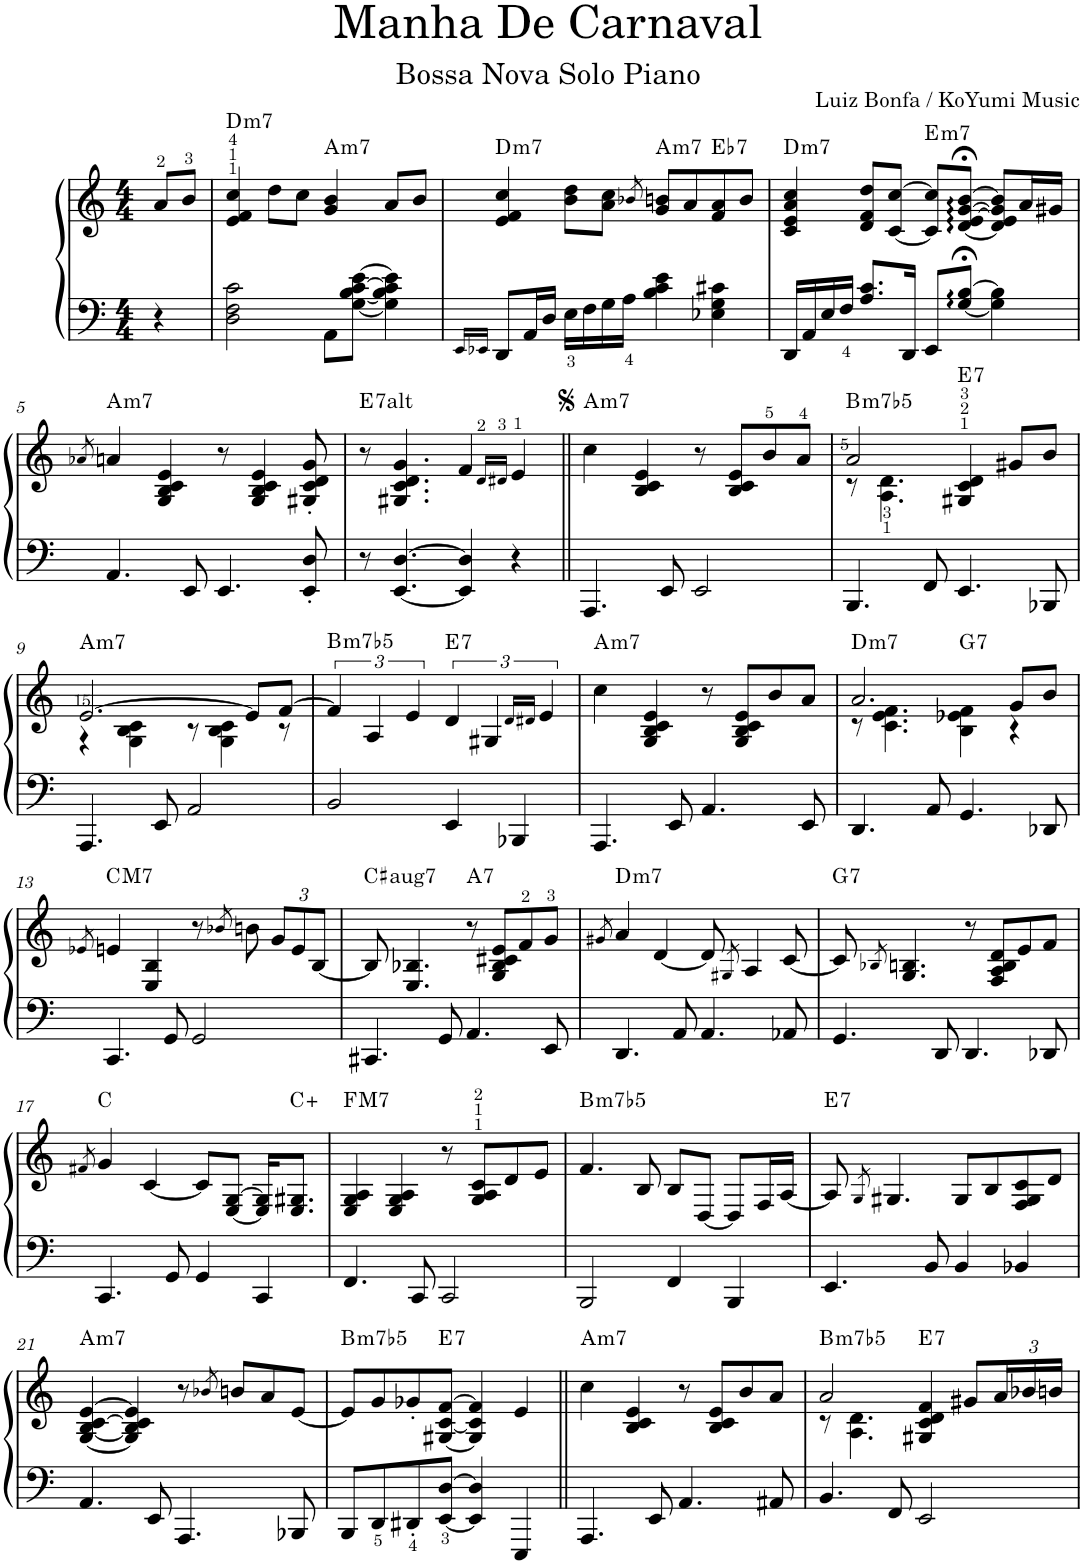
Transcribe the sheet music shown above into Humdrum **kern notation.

**kern	**kern	**harte
*part1	*part1	*part1
*staff2	*staff1	*
*I"Piano	*	*
*I'Pno.	*	*
*clefF4	*clefG2	*
*k[]	*k[]	*
*M4/4	*M4/4	*
=1	=1	=1
4r	8a/L	.
.	8b/J	.
=2	=2	=2
!	!	!LO:H:kt=m7
2D\ 2F\ 2c\	4e/ 4f/ 4cc/	D:min7
.	8dd\L	.
.	8cc\J	.
!	!	!LO:H:kt=m7
8AA\L	4g/ 4b/	A:min7
[8G\ [8B\ [8c\ [8e\J	.	.
4G\] 4B\] 4c\] 4e\]	8a/L	.
.	8b/J	.
=3	=3	=3
16qEE/LL	.	.
16qEE-X/JJ	.	.
!	!	!LO:H:kt=m7
8DD/L	4e/ 4f/ 4cc/	D:min7
16AA/L	.	.
16D/JJ	.	.
16E\LL	8b\ 8dd\L	.
16F\	.	.
16G\	8a\ 8cc\J	.
16A\JJ	.	.
.	8qb-X/	.
!	!	!LO:H:kt=m7
4B\ 4c\ 4e\	8g/ 8bn/L	A:min7
.	8a/	.
!	!	!LO:H:kt=7
4E-X\ 4G\ 4c#X\	8f/ 8a/	Eb:7
.	8b/J	.
=4	=4	=4
!	!	!LO:H:kt=m7
16DD/LL	4c/ 4e/ 4a/ 4cc/	D:min7
16AA/	.	.
16E/	.	.
16F/JJ	.	.
8.A/ 8.c/L	8d/ 8f/ 8dd/L	.
.	[8c/ [8cc/J	.
16DD/Jk	.	.
!	!	!LO:H:kt=m7
8EE/L	8c/] 8cc/]L	E:min7
[8G/;< [8B/;<J	[8d/;< [8e/;< [8g/;< [8b/;<J	.
4G\] 4B\]	8d/] 8e/] 8g/] 8b/]L	.
.	16a/L	.
.	16g#X/JJ	.
!!LO:LB:g=z
=5	=5	=5
.	8qa-X/	.
!	!	!LO:H:kt=m7
4.AA/	4an/	A:min7
.	4G/ 4B/ 4c/ 4e/	.
8EE/	.	.
4.EE/	8r	.
.	4G/ 4B/ 4c/ 4e/	.
8EE/' 8D/'	8G#X/' 8c/' 8d/' 8g/'	.
=6	=6	=6
!	!	!LO:H:kt=7
8r	8r	E:(3,b5,#5,b7,b9,#9)
[4.EE/ [4.D/	4.G#X/ 4.c/ 4.d/ 4.g/	.
4EE/] 4D/]	4f/	.
.	16qd/LL	.
.	16qd#X/JJ	.
4r	4e/	.
=7||	=7||	=7||
!	!	!LO:H:kt=m7
4.AAA/	4cc\	A:min7
.	4B/ 4c/ 4e/	.
8EE/	.	.
2EE/	8r	.
.	8B/ 8c/ 8e/L	.
.	8b/	.
.	8a/J	.
=8	=8	=8
*	*^	*
!	!	!	!LO:H:kt=m7b5
4.BBB/	2a/	8r	B:hdim7
.	.	4.A\ 4.d\	.
8FF/	.	.	.
!	!	!	!LO:H:kt=7
4.EE/	4G#X/ 4c/ 4d/	2ryy	E:7
.	8g#X/L	.	.
8BBB-X/	8b/J	.	.
!!LO:LB:g=z	!!
=9	=9	=9	=9
!	!	!	!LO:H:kt=m7
4.AAA/	[2.e/	4r	A:min7
.	.	4G\ 4B\ 4c\	.
8EE/	.	.	.
2AA/	.	8r	.
.	.	4G\ 4B\ 4c\	.
.	8e/L]	.	.
.	[8f/J	8r	.
=10	=10	=10	=10
!	!	!	!LO:H:kt=m7b5
*	*v	*v	*
2BB/	6f/]	B:hdim7
.	6A/	.
.	6e/	.
!	!	!LO:H:kt=7
4EE/	6d/	E:7
.	6G#X/	.
4BBB-X/	.	.
.	16qd/LL	.
.	16qd#X/JJ	.
.	6e/	.
=11	=11	=11
!	!	!LO:H:kt=m7
4.AAA/	4cc\	A:min7
.	4G/ 4B/ 4c/ 4e/	.
8EE/	.	.
4.AA/	8r	.
.	8G/ 8B/ 8c/ 8e/L	.
.	8b/	.
8EE/	8a/J	.
=12	=12	=12
*	*^	*
!	!	!	!LO:H:kt=m7
4.DD/	2.a/	8r	D:min7
.	.	4.c\ 4.e\ 4.f\	.
8AA/	.	.	.
!	!	!	!LO:H:kt=7
4.GG/	.	4B\ 4e-X\ 4f\	G:7
.	8g/L	4r	.
8DD-X/	8b/J	.	.
*	*v	*v	*
!!LO:LB:g=z
=13	=13	=13
.	8qe-X/	.
!	!	!LO:H:kt=M7
4.CC/	4en/	C:maj7
.	4E/ 4B/	.
8GG/	.	.
2GG/	8r	.
.	8qb-X/	.
.	8bn\	.
*	*Xbrackettup	*
.	12g/L	.
.	12e/	.
.	[12B/J	.
=14	=14	=14
!	!	!LO:H:kt=aug7
4.CC#X/	8B/]	C#:aug(b7)
.	4.E/ 4.B-X/	.
8GG/	.	.
!	!	!LO:H:kt=7
4.AA/	8r	A:7
.	8G/ 8B-/ 8c#X/ 8e/L	.
.	8f/	.
8EE/	8g/J	.
=15	=15	=15
.	8qg#X/	.
!	!	!LO:H:kt=m7
4.DD/	4a/	D:min7
.	[4d/	.
8AA/	.	.
4.AA/	8d/]	.
.	8qG#X/	.
.	4A/	.
8AA-X/	[8c/	.
=16	=16	=16
!	!	!LO:H:kt=7
4.GG/	8c/]	G:7
.	8qB-X/	.
.	4.G/ 4.Bn/	.
8DD/	.	.
4.DD/	8r	.
.	8F/ 8A/ 8B/ 8d/L	.
.	8e/	.
8DD-X/	8f/J	.
!!LO:LB:g=z
=17	=17	=17
.	8qf#X/	.
4.CC/	4g/	C:maj
.	[4c/	.
8GG/	.	.
4GG/	8c/L]	.
.	[8E/ [8G/J	.
4CC/	16E/] 16G/]KL	.
.	8.E/ 8.G#X/J	C:aug
=18	=18	=18
!	!	!LO:H:kt=M7
4.FF/	4E/ 4G/ 4A/	F:maj7
.	4E/ 4G/ 4A/	.
8CC/	.	.
2CC/	8r	.
.	8G/ 8A/ 8c/L	.
.	8d/	.
.	8e/J	.
=19	=19	=19
!	!	!LO:H:kt=m7b5
2BBB/	4.f/	B:hdim7
.	8B/	.
4FF/	8B/L	.
.	[8D/J	.
4BBB/	8D/L]	.
.	16F/L	.
.	[16A/JJ	.
=20	=20	=20
!	!	!LO:H:kt=7
4.EE/	8A/]	E:7
.	8qG/	.
.	4.G#X/	.
8BB/	.	.
4BB/	8G#/L	.
.	8B/	.
4BB-X/	8F/ 8G#/ 8c/	.
.	8d/J	.
!!LO:LB:g=z
=21	=21	=21
!	!	!LO:H:kt=m7
4.AA/	[4G/ [4B/ [4c/ [4e/	A:min7
.	4G/] 4B/] 4c/] 4e/]	.
8EE/	.	.
4.AAA/	8r	.
.	8qb-X/	.
.	8bn/L	.
.	8a/	.
8BBB-X/	[8e/J	.
=22	=22	=22
!	!	!LO:H:kt=m7b5
8BBB/L	8e/L]	B:hdim7
8DD/	8g/	.
8DD#X'/	8g-X'/	.
!	!	!LO:H:kt=7
[8EE/ [8D/J	[8G#X/ [8c/ [8f/J	E:7
4EE/] 4D/]	4G#/] 4c/] 4f/]	.
4EEE/	4e/	.
=23||	=23||	=23||
!	!	!LO:H:kt=m7
4.AAA/	4cc\	A:min7
.	4B/ 4c/ 4e/	.
8EE/	.	.
4.AA/	8r	.
.	8B/ 8c/ 8e/L	.
.	8b/	.
8AA#X/	8a/J	.
=24	=24	=24
*	*^	*
!	!	!	!LO:H:kt=m7b5
4.BB/	2a/	8r	B:hdim7
.	.	4.A\ 4.d\	.
8FF/	.	.	.
!	!	!	!LO:H:kt=7
2EE/	4G#X/ 4c/ 4d/ 4f/	2ryy	E:7
.	8g#X/L	.	.
.	24a/L	.	.
.	24b-X/	.	.
.	24bn/JJ	.	.
*	*v	*v	*
=	=	=
*-	*-	*-
